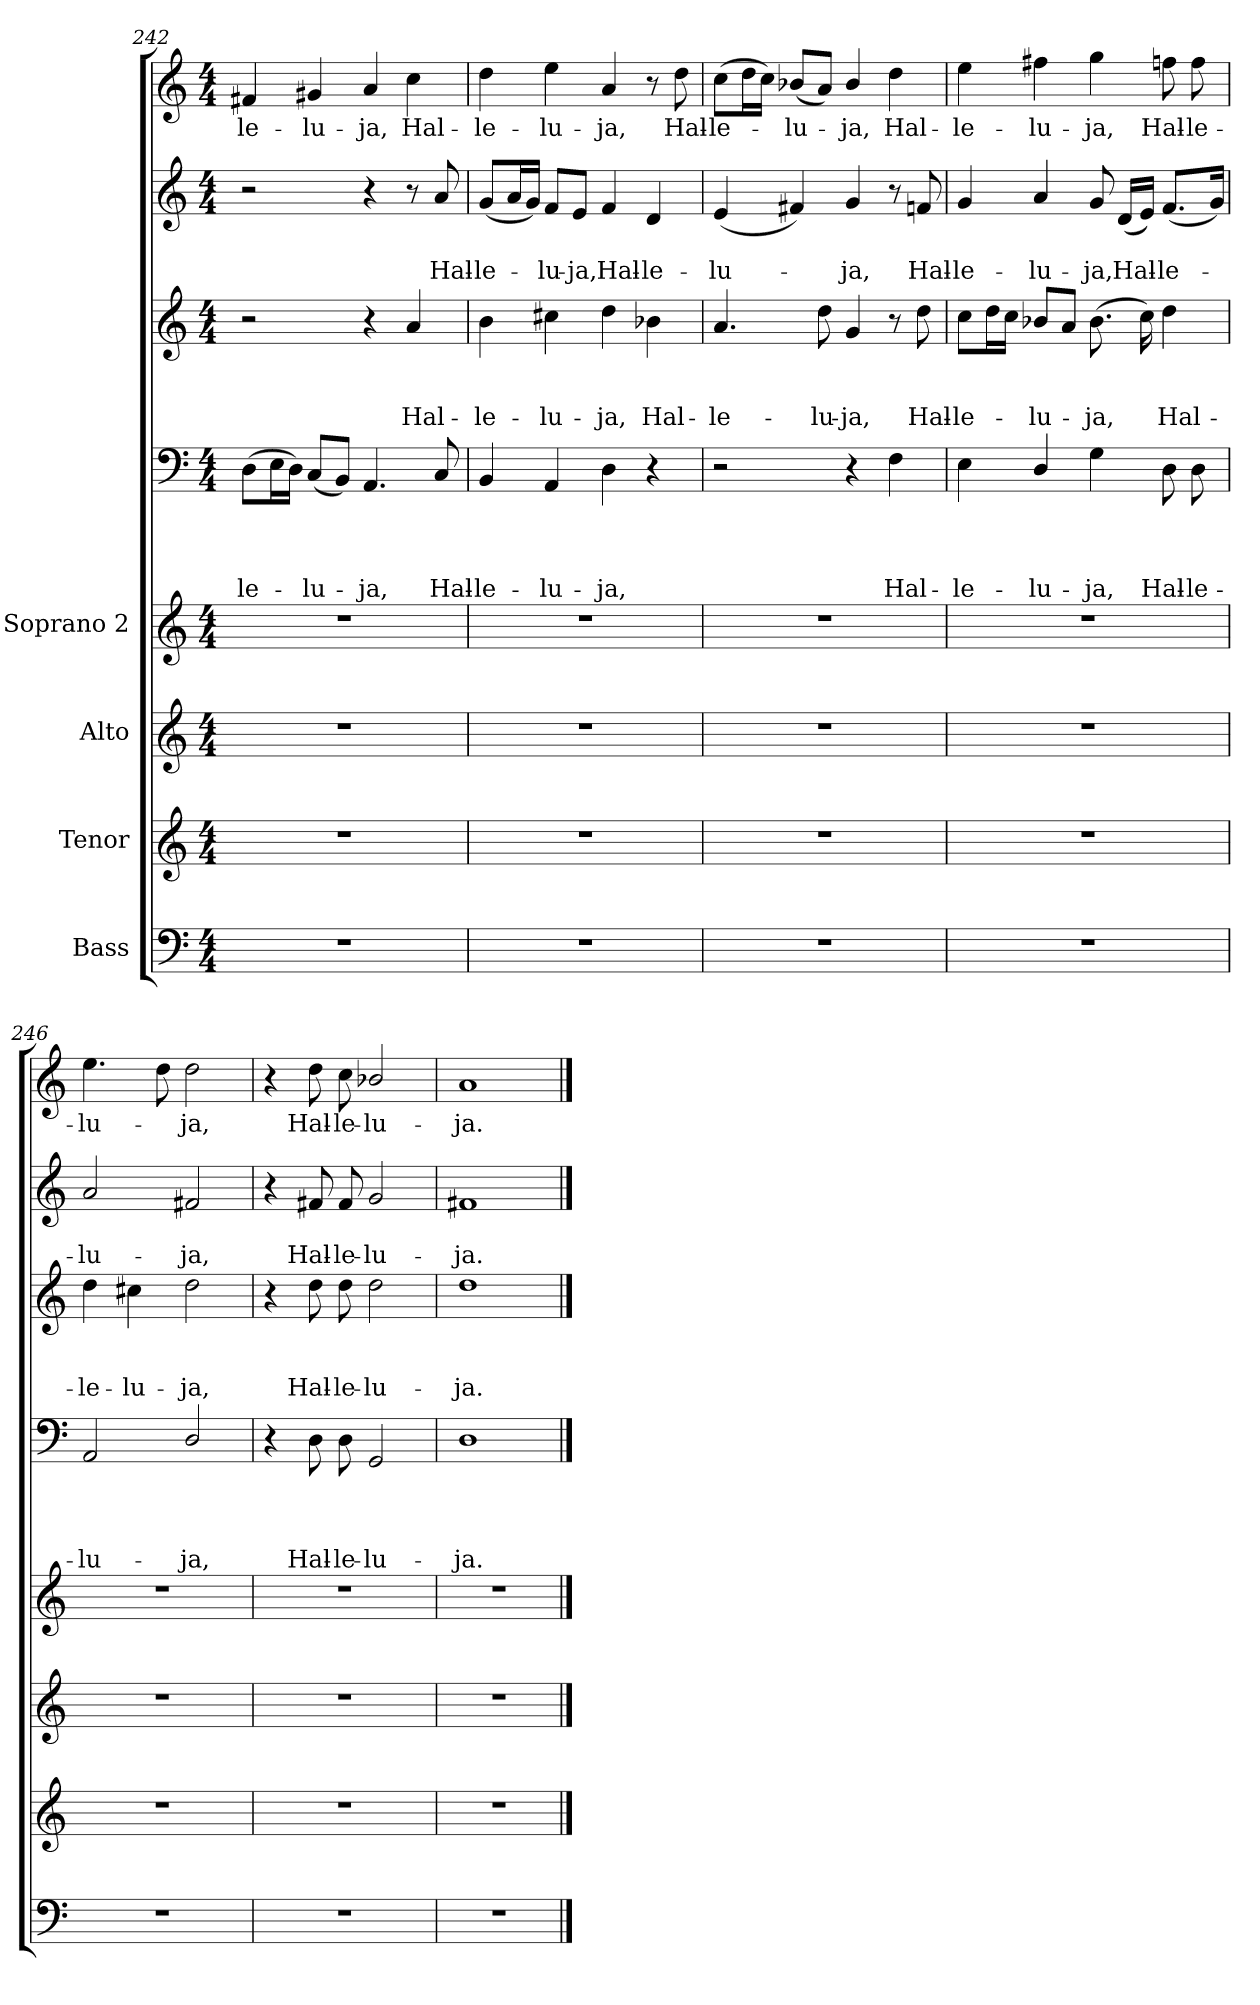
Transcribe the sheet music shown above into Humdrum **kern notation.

**kern	**kern	**kern	**kern	**kern	**text	**text	**text	**text	**kern	**text	**text	**text	**kern	**text	**text	**kern	**text
*part8	*part7	*part6	*part5	*part4	*part4	*part4	*part4	*part4	*part3	*part3	*part3	*part3	*part2	*part2	*part2	*part1	*part1
*staff8	*staff7	*staff6	*staff5	*staff4	*staff4	*staff4	*staff4	*staff4	*staff3	*staff3	*staff3	*staff3	*staff2	*staff2	*staff2	*staff1	*staff1
*I"Bass	*I"Tenor	*I"Alto	*I"Soprano 2	*	*	*	*	*	*	*	*	*	*	*	*	*	*
*clefF4	*clefG2	*clefG2	*clefG2	*clefF4	*	*	*	*	*clefG2	*	*	*	*clefG2	*	*	*clefG2	*
*	*ITrd7c12	*	*	*	*	*	*	*	*ITrd7c12	*	*	*	*	*	*	*	*
*k[]	*k[]	*k[]	*k[]	*k[]	*	*	*	*	*k[]	*	*	*	*k[]	*	*	*k[]	*
*C:	*C:	*C:	*C:	*C:	*	*	*	*	*C:	*	*	*	*C:	*	*	*C:	*
*M4/4	*M4/4	*M4/4	*M4/4	*M4/4	*	*	*	*	*M4/4	*	*	*	*M4/4	*	*	*M4/4	*
=242	=242	=242	=242	=242	=242	=242	=242	=242	=242	=242	=242	=242	=242	=242	=242	=242	=242
!	!	!	!	!	!	!	!	!LO:LY:b	!	!	!	!	!	!	!	!	!LO:LY:b
1r	1r	1r	1r	(>8D\L	.	.	.	-le-	2r	.	.	.	2r	.	.	4f#X/	-le-
.	.	.	.	16E\L	.	.	.	.	.	.	.	.	.	.	.	.	.
.	.	.	.	16D\JJ)	.	.	.	.	.	.	.	.	.	.	.	.	.
!	!	!	!	!	!	!	!	!LO:LY:b	!	!	!	!	!	!	!	!	!LO:LY:b
.	.	.	.	(<8C/L	.	.	.	-lu-	.	.	.	.	.	.	.	4g#X/	-lu-
.	.	.	.	8BB/J)	.	.	.	.	.	.	.	.	.	.	.	.	.
!	!	!	!	!	!	!	!	!LO:LY:b	!	!	!	!	!	!	!	!	!LO:LY:b
.	.	.	.	4.AA/	.	.	.	-ja,	4r	.	.	.	4r	.	.	4a/	-ja,
!	!	!	!	!	!	!	!	!	!	!	!	!LO:LY:b	!	!	!	!	!LO:LY:b
.	.	.	.	.	.	.	.	.	4A/	.	.	Hal-	8r	.	.	4cc\	Hal-
!	!	!	!	!	!	!	!	!LO:LY:b	!	!	!	!	!	!	!LO:LY:b	!	!
.	.	.	.	8C/	.	.	.	Hal-	.	.	.	.	8a/	.	Hal-	.	.
=243	=243	=243	=243	=243	=243	=243	=243	=243	=243	=243	=243	=243	=243	=243	=243	=243	=243
!	!	!	!	!	!	!	!	!LO:LY:b	!	!	!	!LO:LY:b	!	!	!LO:LY:b	!	!LO:LY:b
1r	1r	1r	1r	4BB/	.	.	.	-le-	4B\	.	.	-le-	(<8g/L	.	-le-	4dd\	-le-
.	.	.	.	.	.	.	.	.	.	.	.	.	16a/L	.	.	.	.
.	.	.	.	.	.	.	.	.	.	.	.	.	16g/JJ)	.	.	.	.
!	!	!	!	!	!	!	!	!LO:LY:b	!	!	!	!LO:LY:b	!	!	!LO:LY:b	!	!LO:LY:b
.	.	.	.	4AA/	.	.	.	-lu-	4c#X\	.	.	-lu-	8f/L	.	-lu-	4ee\	-lu-
!	!	!	!	!	!	!	!	!	!	!	!	!	!	!	!LO:LY:b	!	!
.	.	.	.	.	.	.	.	.	.	.	.	.	8e/J	.	-ja,	.	.
!	!	!	!	!	!	!	!	!LO:LY:b	!	!	!	!LO:LY:b	!	!	!LO:LY:b	!	!LO:LY:b
.	.	.	.	4D\	.	.	.	-ja,	4d\	.	.	-ja,	4f/	.	Hal-	4a/	-ja,
!	!	!	!	!	!	!	!	!	!	!	!	!LO:LY:b	!	!	!LO:LY:b	!	!
.	.	.	.	4r	.	.	.	.	4B-X\	.	.	Hal-	4d/	.	-le-	8r	.
!	!	!	!	!	!	!	!	!	!	!	!	!	!	!	!	!	!LO:LY:b
.	.	.	.	.	.	.	.	.	.	.	.	.	.	.	.	8dd\	Hal-
=244	=244	=244	=244	=244	=244	=244	=244	=244	=244	=244	=244	=244	=244	=244	=244	=244	=244
!	!	!	!	!	!	!	!	!	!	!	!	!LO:LY:b	!	!	!LO:LY:b	!	!LO:LY:b
1r	1r	1r	1r	2r	.	.	.	.	4.A/	.	.	-le-	(<4e/	.	-lu-	(>8cc\L	-le-
.	.	.	.	.	.	.	.	.	.	.	.	.	.	.	.	16dd\L	.
.	.	.	.	.	.	.	.	.	.	.	.	.	.	.	.	16cc\JJ)	.
!	!	!	!	!	!	!	!	!	!	!	!	!	!	!	!	!	!LO:LY:b
.	.	.	.	.	.	.	.	.	.	.	.	.	4f#X/)	.	.	(<8b-X/L	-lu-
!	!	!	!	!	!	!	!	!	!	!	!	!LO:LY:b	!	!	!	!	!
.	.	.	.	.	.	.	.	.	8d\	.	.	-lu-	.	.	.	8a/J)	.
!	!	!	!	!	!	!	!	!	!	!	!	!LO:LY:b	!	!	!LO:LY:b	!	!LO:LY:b
.	.	.	.	4r	.	.	.	.	4G/	.	.	-ja,	4g/	.	-ja,	4b-/	-ja,
!	!	!	!	!	!	!	!	!LO:LY:b	!	!	!	!	!	!	!	!	!LO:LY:b
.	.	.	.	4F\	.	.	.	Hal-	8r	.	.	.	8r	.	.	4dd\	Hal-
!	!	!	!	!	!	!	!	!	!	!	!	!LO:LY:b	!	!	!LO:LY:b	!	!
.	.	.	.	.	.	.	.	.	8d\	.	.	Hal-	8fn/	.	Hal-	.	.
!!LO:PB:g=z
=245	=245	=245	=245	=245	=245	=245	=245	=245	=245	=245	=245	=245	=245	=245	=245	=245	=245
!	!	!	!	!	!	!	!	!LO:LY:b	!	!	!	!LO:LY:b	!	!	!LO:LY:b	!	!LO:LY:b
1r	1r	1r	1r	4E\	.	.	.	-le-	8c\L	.	.	-le-	4g/	.	-le-	4ee\	-le-
.	.	.	.	.	.	.	.	.	16d\L	.	.	.	.	.	.	.	.
.	.	.	.	.	.	.	.	.	16c\JJ	.	.	.	.	.	.	.	.
!	!	!	!	!	!	!	!	!LO:LY:b	!	!	!	!LO:LY:b	!	!	!LO:LY:b	!	!LO:LY:b
.	.	.	.	4D/	.	.	.	-lu-	8B-X/L	.	.	-lu-	4a/	.	-lu-	4ff#X\	-lu-
.	.	.	.	.	.	.	.	.	8A/J	.	.	.	.	.	.	.	.
!	!	!	!	!	!	!	!	!LO:LY:b	!	!	!	!LO:LY:b	!	!	!LO:LY:b	!	!LO:LY:b
.	.	.	.	4G\	.	.	.	-ja,	(>8.B-\	.	.	-ja,	8g/	.	-ja,	4gg\	-ja,
!	!	!	!	!	!	!	!	!	!	!	!	!	!	!	!LO:LY:b	!	!
.	.	.	.	.	.	.	.	.	.	.	.	.	(<16d/LL	.	Hal-	.	.
.	.	.	.	.	.	.	.	.	16c\)	.	.	.	16e/JJ)	.	.	.	.
!	!	!	!	!	!	!	!	!LO:LY:b	!	!	!	!LO:LY:b	!	!	!LO:LY:b	!	!LO:LY:b
.	.	.	.	8D\	.	.	.	Hal-	4d\	.	.	Hal-	(<8.f/L	.	-le-	8ffn\	Hal-
!	!	!	!	!	!	!	!	!LO:LY:b	!	!	!	!	!	!	!	!	!LO:LY:b
.	.	.	.	8D\	.	.	.	-le-	.	.	.	.	.	.	.	8ff\	-le-
.	.	.	.	.	.	.	.	.	.	.	.	.	16g/Jk)	.	.	.	.
=246	=246	=246	=246	=246	=246	=246	=246	=246	=246	=246	=246	=246	=246	=246	=246	=246	=246
!	!	!	!	!	!	!	!	!LO:LY:b	!	!	!	!LO:LY:b	!	!	!LO:LY:b	!	!LO:LY:b
1r	1r	1r	1r	2AA/	.	.	.	-lu-	4d\	.	.	-le-	2a/	.	-lu-	4.ee\	-lu-
!	!	!	!	!	!	!	!	!	!	!	!	!LO:LY:b	!	!	!	!	!
.	.	.	.	.	.	.	.	.	4c#X\	.	.	-lu-	.	.	.	.	.
.	.	.	.	.	.	.	.	.	.	.	.	.	.	.	.	8dd\	.
!	!	!	!	!	!	!	!	!LO:LY:b	!	!	!	!LO:LY:b	!	!	!LO:LY:b	!	!LO:LY:b
.	.	.	.	2D/	.	.	.	-ja,	2d\	.	.	-ja,	2f#X/	.	-ja,	2dd\	-ja,
=247	=247	=247	=247	=247	=247	=247	=247	=247	=247	=247	=247	=247	=247	=247	=247	=247	=247
1r	1r	1r	1r	4r	.	.	.	.	4r	.	.	.	4r	.	.	4r	.
!	!	!	!	!	!	!	!	!LO:LY:b	!	!	!	!LO:LY:b	!	!	!LO:LY:b	!	!LO:LY:b
.	.	.	.	8D\	.	.	.	Hal-	8d\	.	.	Hal-	8f#X/	.	Hal-	8dd\	Hal-
!	!	!	!	!	!	!	!	!LO:LY:b	!	!	!	!LO:LY:b	!	!	!LO:LY:b	!	!LO:LY:b
.	.	.	.	8D\	.	.	.	-le-	8d\	.	.	-le-	8f#/	.	-le-	8cc\	-le-
!	!	!	!	!	!	!	!	!LO:LY:b	!	!	!	!LO:LY:b	!	!	!LO:LY:b	!	!LO:LY:b
.	.	.	.	2GG/	.	.	.	-lu-	2d\	.	.	-lu-	2g/	.	-lu-	2b-X/	-lu-
=248	=248	=248	=248	=248	=248	=248	=248	=248	=248	=248	=248	=248	=248	=248	=248	=248	=248
!	!	!	!	!	!	!	!	!LO:LY:b	!	!	!	!LO:LY:b	!	!	!LO:LY:b	!	!LO:LY:b
1r	1r	1r	1r	1D	.	.	.	-ja.	1d	.	.	-ja.	1f#X	.	-ja.	1a	-ja.
==	==	==	==	==	==	==	==	==	==	==	==	==	==	==	==	==	==
*-	*-	*-	*-	*-	*-	*-	*-	*-	*-	*-	*-	*-	*-	*-	*-	*-	*-
